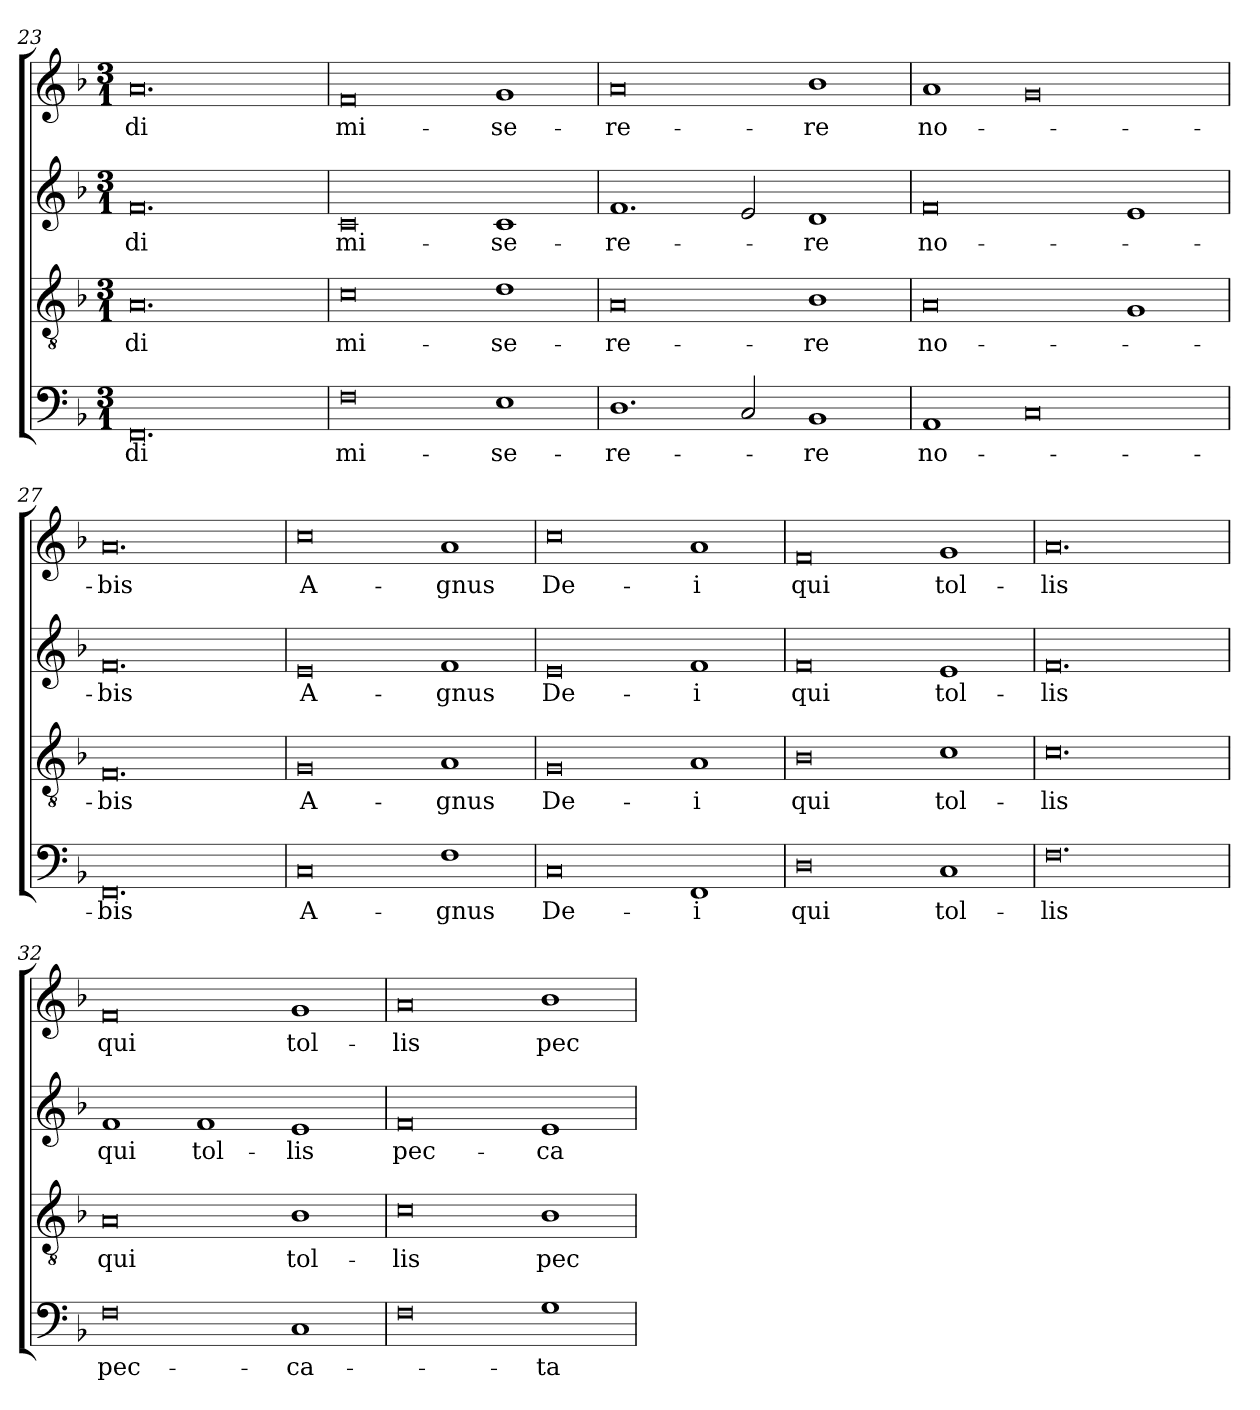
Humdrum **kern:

**kern	**text	**kern	**text	**kern	**text	**kern	**text
*part4	*part4	*part3	*part3	*part2	*part2	*part1	*part1
*staff4	*staff4	*staff3	*staff3	*staff2	*staff2	*staff1	*staff1
*clefF4	*	*clefGv2	*	*clefG2	*	*clefG2	*
*k[b-]	*	*k[b-]	*	*k[b-]	*	*k[b-]	*
*M3/1	*	*M3/1	*	*M3/1	*	*M3/1	*
=23	=23	=23	=23	=23	=23	=23	=23
0.FF	-di	0.A	-di	0.f	-di	0.a	-di
=24	=24	=24	=24	=24	=24	=24	=24
0F	mi-	0c	mi-	0c	mi-	0f	mi-
1E	-se-	1d	-se-	1c	-se-	1g	-se-
=25	=25	=25	=25	=25	=25	=25	=25
1.D	-re-	0A	-re-	1.f	-re-	0a	-re-
2C/	.	.	.	2e/	.	.	.
1BB-	-re	1B-	-re	1d	-re	1b-	-re
=26	=26	=26	=26	=26	=26	=26	=26
1AA	no-	0A	no-	0f	no-	1a	no-
0C	.	.	.	.	.	0g	.
.	.	1G	.	1e	.	.	.
=27	=27	=27	=27	=27	=27	=27	=27
0.FF	-bis	0.F	-bis	0.f	-bis	0.a	-bis
=28	=28	=28	=28	=28	=28	=28	=28
0C	A-	0G	A-	0e	A-	0cc	A-
1F	-gnus	1A	-gnus	1f	-gnus	1a	-gnus
=29	=29	=29	=29	=29	=29	=29	=29
0C	De-	0G	De-	0e	De-	0cc	De-
1FF	-i	1A	-i	1f	-i	1a	-i
=30	=30	=30	=30	=30	=30	=30	=30
0D	qui	0B-	qui	0f	qui	0f	qui
1C	tol-	1c	tol-	1e	tol-	1g	tol-
=31	=31	=31	=31	=31	=31	=31	=31
0.F	-lis	0.c	-lis	0.f	-lis	0.a	-lis
=32	=32	=32	=32	=32	=32	=32	=32
0F	pec-	0A	qui	1f	qui	0f	qui
.	.	.	.	1f	tol-	.	.
1C	-ca-	1B-	tol-	1e	-lis	1g	tol-
=33	=33	=33	=33	=33	=33	=33	=33
0F	.	0c	-lis	0f	pec-	0a	-lis
1G	-ta	1B-	pec-	1e	-ca-	1b-	pec-
=	=	=	=	=	=	=	=
*-	*-	*-	*-	*-	*-	*-	*-
